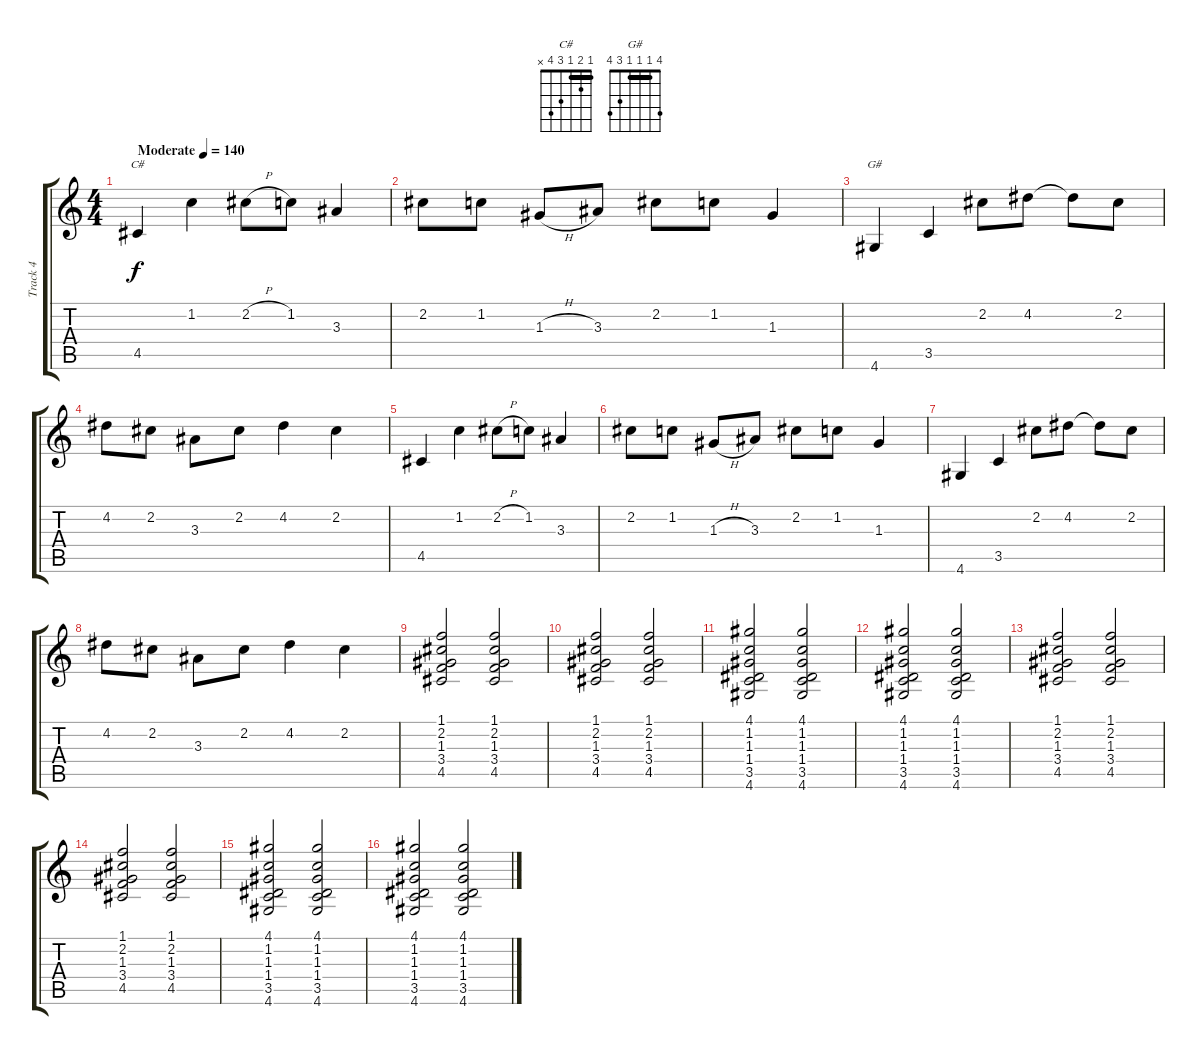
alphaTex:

\track ("Track 4" "Track 4") {instrument acousticguitarnylon}
\staff {score tabs}
\tuning (E4 B3 G3 D3 A2 E2) {hide}
\chord ("C#" 1 2 1 3 4 x) {barre 1}
\chord ("G#" 4 1 1 1 3 4) {barre 1}
\ts (4 4)
\tempo (140 "Moderate")
\clef g2
\ks c
4.5.4{ch "C#" dy f instrument acousticguitarnylon} 1.2.4 2.2{h}.8 1.2.8 3.3.4 |
2.2.8 1.2.8 1.3{h}.8 3.3.8 2.2.8 1.2.8 1.3.4 |
4.6.4{ch "G#"} 3.5.4 2.2.8 4.2.8 4.2{t}.8 2.2.8 |
4.2.8 2.2.8 3.3.8 2.2.8 4.2.4 2.2.4 |
4.5.4 1.2.4 2.2{h}.8 1.2.8 3.3.4 |
2.2.8 1.2.8 1.3{h}.8 3.3.8 2.2.8 1.2.8 1.3.4 |
4.6.4 3.5.4 2.2.8 4.2.8 4.2{t}.8 2.2.8 |
4.2.8 2.2.8 3.3.8 2.2.8 4.2.4 2.2.4 |
(1.1 2.2 1.3 3.4 4.5).2 (1.1 2.2 1.3 3.4 4.5).2 |
(1.1 2.2 1.3 3.4 4.5).2 (1.1 2.2 1.3 3.4 4.5).2 |
(4.1 1.2 1.3 1.4 3.5 4.6).2 (4.1 1.2 1.3 1.4 3.5 4.6).2 |
(4.1 1.2 1.3 1.4 3.5 4.6).2 (4.1 1.2 1.3 1.4 3.5 4.6).2 |
(1.1 2.2 1.3 3.4 4.5).2 (1.1 2.2 1.3 3.4 4.5).2 |
(1.1 2.2 1.3 3.4 4.5).2 (1.1 2.2 1.3 3.4 4.5).2 |
(4.1 1.2 1.3 1.4 3.5 4.6).2 (4.1 1.2 1.3 1.4 3.5 4.6).2 |
(4.1 1.2 1.3 1.4 3.5 4.6).2 (4.1 1.2 1.3 1.4 3.5 4.6).2
